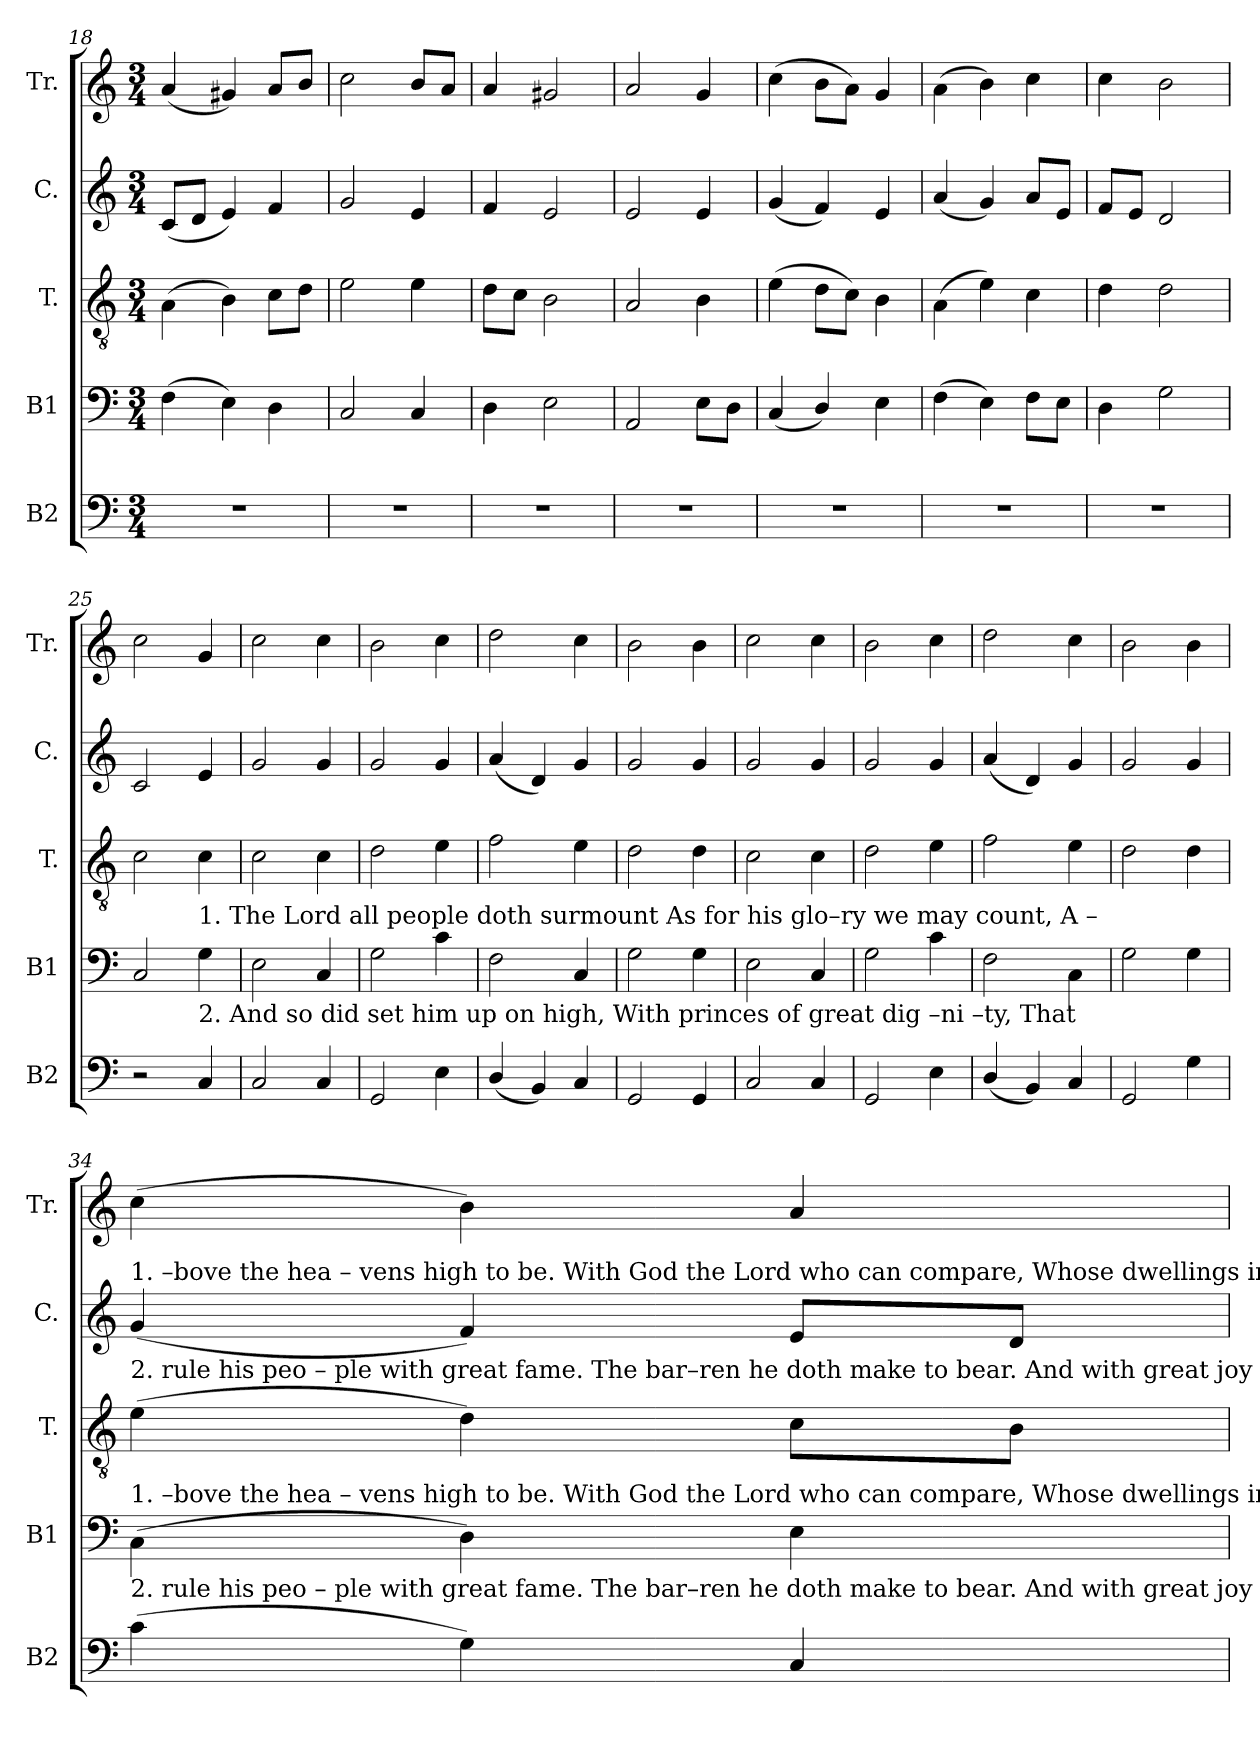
**kern	**kern	**kern	**kern	**kern
*part5	*part4	*part3	*part2	*part1
*staff5	*staff4	*staff3	*staff2	*staff1
*I"B2	*I"B1	*I"T.	*I"C.	*I"Tr.
*I'B2	*I'B1	*I'T.	*I'C.	*I'Tr.
*clefF4	*clefF4	*clefGv2	*clefG2	*clefG2
*k[]	*k[]	*k[]	*k[]	*k[]
*M3/4	*M3/4	*M3/4	*M3/4	*M3/4
=18	=18	=18	=18	=18
2.r	(4F!\	(4A!\	(8c!/L	(4a!/
.	.	.	8d!/J	.
.	4E!\)	4B!\)	4e!/)	4g#X!/)
.	4D!\	8c!\L	4f!/	8a!/L
.	.	8d!\J	.	8b!/J
=19	=19	=19	=19	=19
2.r	2C!/	2e!\	2g!/	2cc!\
.	4C!/	4e!\	4e!/	8b!/L
.	.	.	.	8a!/J
=20	=20	=20	=20	=20
2.r	4D!\	8d!\L	4f!/	4a!/
.	.	8c!\J	.	.
.	2E!\	2B!\	2e!/	2g#X!/
=21	=21	=21	=21	=21
2.r	2AA!/	2A!/	2e!/	2a!/
.	8E!\L	4B!\	4e!/	4g!/
.	8D!\J	.	.	.
=22	=22	=22	=22	=22
2.r	(4C!/	(4e!\	(4g!/	(4cc!\
.	4D!/)	8d!\L	4f!/)	8b!\L
.	.	8c!\J)	.	8a!\J)
.	4E!\	4B!\	4e!/	4g!/
=23	=23	=23	=23	=23
2.r	(4F!\	(4A!\	(4a!/	(4a!\
.	4E!\)	4e!\)	4g!/)	4b!\)
.	8F!\L	4c!\	8a!/L	4cc!\
.	8E!\J	.	8e!/J	.
=24	=24	=24	=24	=24
2.r	4D!\	4d!\	8f!/L	4cc!\
.	.	.	8e!/J	.
.	2G!\	2d!\	2d!/	2b!\
=25	=25	=25	=25	=25
2r	2C!/	2c!\	2c!/	2cc!\
!	!LO:TX:a:t=1. The Lord all people doth surmount  As for his glo–ry  we  may count,  A –	!	!	!
!	!LO:TX:b:t=2. And  so  did  set  him  up on high,  With princes of great dig –ni –ty,  That	!	!	!
4C!/	4G!\	4c!\	4e!/	4g!/
=26	=26	=26	=26	=26
2C!/	2E!\	2c!\	2g!/	2cc!\
4C!/	4C!/	4c!\	4g!/	4cc!\
=27	=27	=27	=27	=27
2GG!/	2G!\	2d!\	2g!/	2b!\
4E!\	4c!\	4e!\	4g!/	4cc!\
=28	=28	=28	=28	=28
(4D!/	2F!\	2f!\	(4a!/	2dd!\
4BB!/)	.	.	4d!/)	.
4C!/	4C!/	4e!\	4g!/	4cc!\
=29	=29	=29	=29	=29
2GG!/	2G!\	2d!\	2g!/	2b!\
4GG!/	4G!\	4d!\	4g!/	4b!\
=30	=30	=30	=30	=30
2C!/	2E!\	2c!\	2g!/	2cc!\
4C!/	4C!/	4c!\	4g!/	4cc!\
=31	=31	=31	=31	=31
2GG!/	2G!\	2d!\	2g!/	2b!\
4E!\	4c!\	4e!\	4g!/	4cc!\
=32	=32	=32	=32	=32
*	*^	*	*	*
(4D!/	2F!\	2ryy	2f!\	(4a!/	2dd!\
4BB!/)	.	.	.	4d!/)	.
4C!/	4ryy	4C!\	4e!\	4g!/	4cc!\
*	*v	*v	*	*	*
=33	=33	=33	=33	=33
2GG!/	2G!\	2d!\	2g!/	2b!\
4G!\	4G!\	4d!\	4g!/	4b!\
=34	=34	=34	=34	=34
!	!	!	!LO:TX:a:t=1. –bove   the     hea –  vens   high  to   be.  With God the Lord who can compare, Whose dwellings in the heavens are?  Of   such   great  power   and  force   is     he.	!
!	!	!	!LO:TX:b:t=2.   rule    his     peo – ple with great fame.  The  bar–ren  he  doth  make to  bear.   And  with great joy her fruit to rear;  Therefore  praise  ye         his   ho –  ly   name!	!
!	!LO:TX:a:t=1. –bove   the     hea –  vens   high  to   be.  With God the Lord who can compare, Whose dwellings in the heavens are?  Of   such   great  power   and  force   is     he.	!	!	!
!	!LO:TX:b:t=2.   rule    his     peo – ple with great fame.  The  bar–ren  he  doth  make to  bear.   And  with great joy her fruit to rear;  Therefore  praise  ye         his   ho –  ly   name!	!	!	!
(4c!\	(4C!\	(4e!\	(4g!/	(4cc!\
4G!\)	4D!\)	4d!\)	4f!/)	4b!\)
4C!/	4E!\	8c!\L	8e!/L	4a!/
.	.	8B!\J	8d!/J	.
=	=	=	=	=
*-	*-	*-	*-	*-
